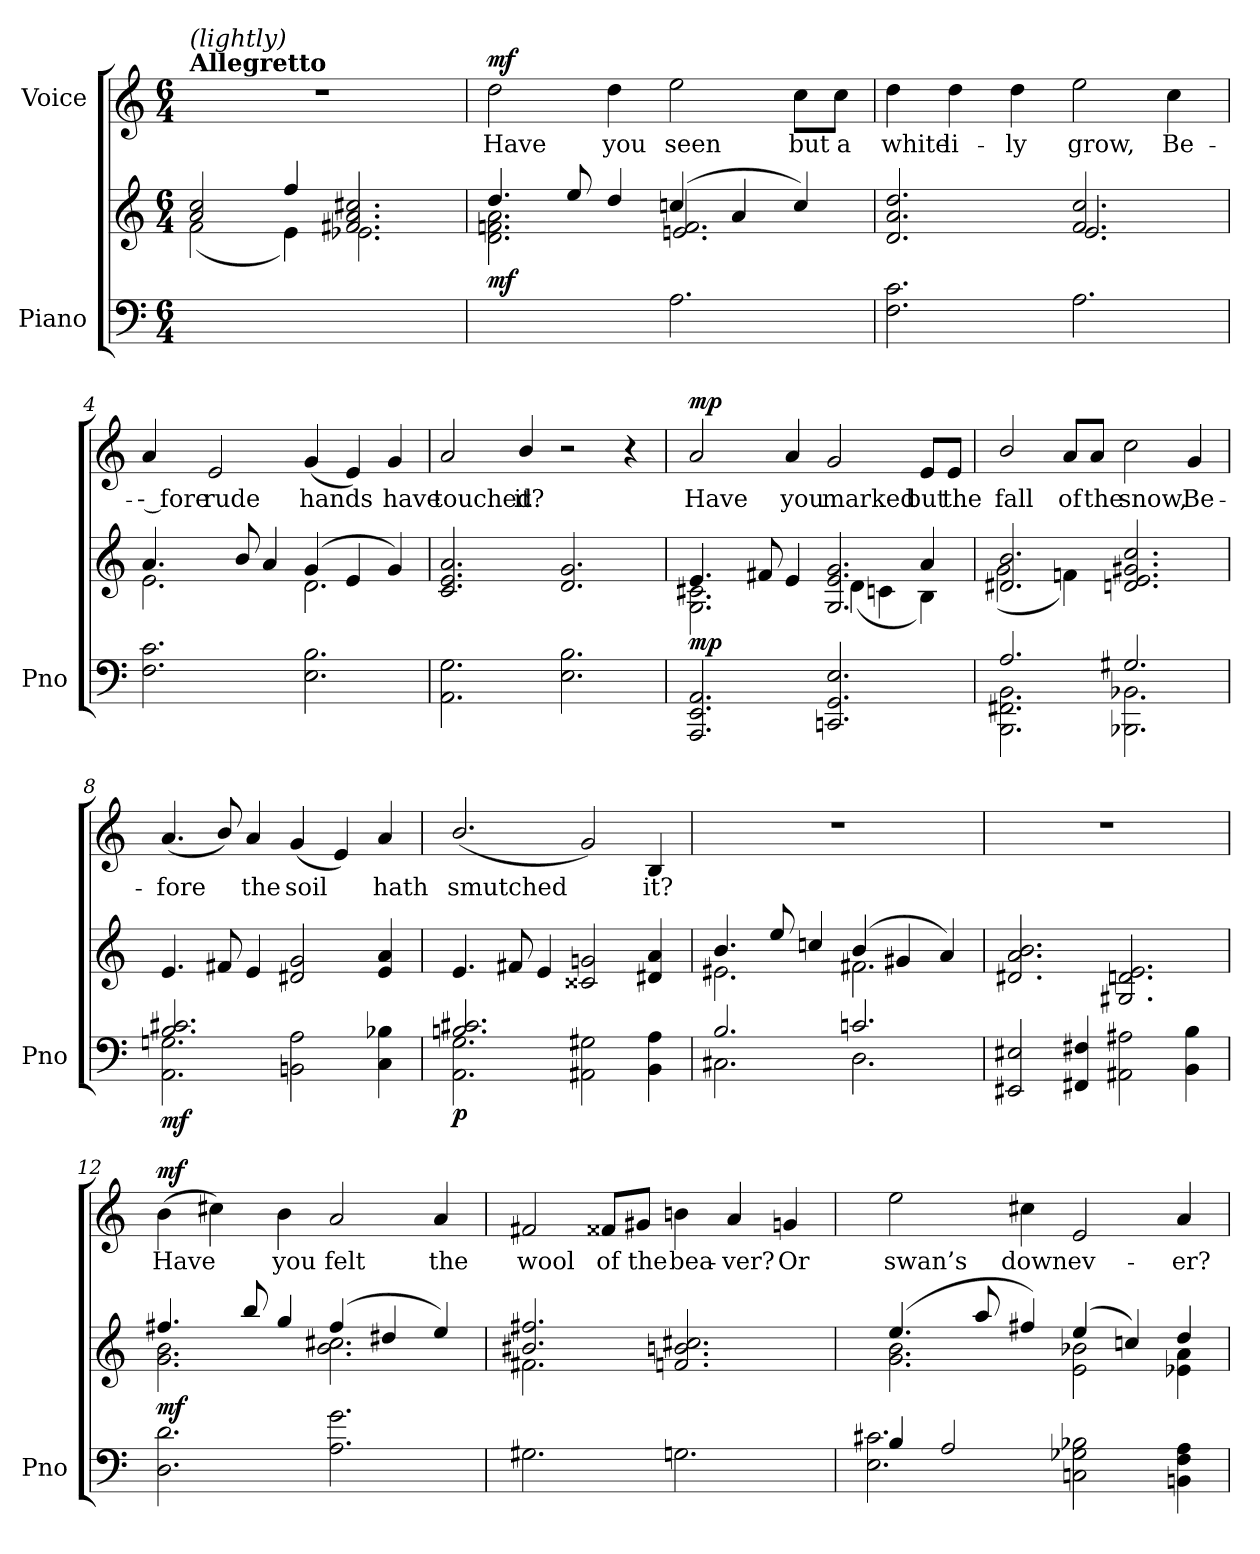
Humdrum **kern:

**kern	**kern	**dynam	**kern	**text	**dynam
*part2	*part2	*part2	*part1	*part1	*part1
*staff3	*staff2	*staff2/3	*staff1	*staff1	*staff1
*I"Piano	*	*	*I"Voice	*	*
*I'Pno	*	*	*	*	*
*clefF4	*clefG2	*	*clefG2	*	*
*k[]	*k[]	*	*k[]	*	*
*M6/4	*M6/4	*	*M6/4	*	*
=1	=1	=1	=1	=1	=1
*	*^	*	*	*	*
!	!	!	!	!LO:TX:a:B:t=Allegretto	!	!
!	!	!	!	!LO:TX:a:i:t=(lightly)	!	!
!	!	!	!LO:DY:a=2	!	!	!
!	!	!	!LO:DY:n=1:a=2	!	!	!
1.ryy	2a/ 2cc/	(<2f\	p other-dynamics	1.r	.	.
.	4ff/	4e\)	.	.	.	.
.	2.f#X/ 2.a/ 2.cc#X/	2.e-X\	.	.	.	.
=2	=2	=2	=2	=2	=2	=2
!	!	!	!LO:DY:a=2	!	!	!LO:DY:a
2.ryy	4.dd/	2.d\ 2.fn\ 2.a\	mf	2dd\	Have	mf
.	8ee/	.	.	.	.	.
.	4dd/	.	.	4dd\	you	.
2.A\	(>4ccn/	2.en/ 2.f/	.	2ee\	seen	.
.	4a/	.	.	.	.	.
.	4cc/)	.	.	8cc\L	but	.
.	.	.	.	8cc\J	a	.
=3	=3	=3	=3	=3	=3	=3
*^	*	*	*	*	*	*
2.F\ 2.c\	2.ryy	2.d/ 2.a/ 2.dd/	2.ryy	.	4dd\	white	.
.	.	.	.	.	4dd\	li-	.
.	.	.	.	.	4dd\	-ly	.
2.ryy	2.A\	2.f/ 2.cc/	2.e/	.	2ee\	grow,	.
.	.	.	.	.	4cc\	Be-	.
*v	*v	*	*	*	*	*	*
=4	=4	=4	=4	=4	=4	=4
2.F\ 2.c\	4.a/	2.e\	.	4a/	-- fore	.
.	.	.	.	2e/	rude	.
.	8b/	.	.	.	.	.
.	4a/	.	.	.	.	.
2.E\ 2.B\	(4g/	2.d\	.	(4g/	hands	.
.	4e/	.	.	4e/)	.	.
.	4g/)	.	.	4g/	have	.
*	*v	*v	*	*	*	*
=5	=5	=5	=5	=5	=5
2.AA\ 2.G\	2.c/ 2.e/ 2.a/	.	2a/	touched	.
.	.	.	4b/	it?	.
2.E\ 2.B\	2.d/ 2.g/	.	2r	.	.
.	.	.	4r	.	.
=6	=6	=6	=6	=6	=6
*	*^	*	*	*	*
*	*	*^	*	*	*	*
!	!	!	!	!LO:DY:b	!	!	!LO:DY:a
2.AAA/ 2.EE/ 2.AA/	4.e/	2.G\ 2.c#X\	4ryy	mp	2a/	Have	mp
*	*	*v	*v	*	*	*	*
.	8f#X/	.	.	.	.	.
.	4e/	.	.	4a/	you	.
2.CCn/ 2.GG/ 2.E/	2.G/ 2.e/ 2.g/	(4d\	.	2g/	marked	.
.	.	4cn\	.	.	.	.
*	*	*^	*	*	*	*
.	.	4B\)	4a/	.	8e/L	but	.
.	.	.	.	.	8e/J	the	.
*	*	*v	*v	*	*	*	*
=7	=7	=7	=7	=7	=7	=7
*^	*	*	*	*	*	*
2.A/	2.BBB\ 2.FF#X\ 2.BB\	2.d#X/ 2.b/	(2g\	.	2b/	fall	.
.	.	.	4fn\)	.	8a/L	of	.
.	.	.	.	.	8a/J	the	.
2.G#X/	2.BBB-X\ 2.BB-X\	2.dn/ 2.e/ 2.g#X/ 2.cc/	2.ryy	.	2cc\	snow,	.
.	.	.	.	.	4g/	Be-	.
*	*	*v	*v	*	*	*	*
=8	=8	=8	=8	=8	=8	=8
!	!	!	!LO:DY:b=2	!	!	!
2.B/ 2.c#X/	2.AA\ 2.Gn\	4.e/	mf	(4.a/	-fore	.
.	.	8f#X/	.	8b/)	.	.
.	.	4e/	.	4a/	the	.
2BBn\ 2A\	2.ryy	2d#X/ 2g/	.	(4g/	soil	.
.	.	.	.	4e/)	.	.
4C\ 4B-X\	.	4e/ 4a/	.	4a/	hath	.
=9	=9	=9	=9	=9	=9	=9
!	!	!	!LO:DY:b=2	!	!	!
2.Bn/ 2.c#X/	2.AA\ 2.G\	4.e/	p	(2.b/	smutched	.
.	.	8f#X/	.	.	.	.
.	.	4e/	.	.	.	.
2AA#X\ 2G#X\	2.ryy	2c##X/ 2gn/	.	2g/)	.	.
4BB\ 4A\	.	4d#X/ 4a/	.	4B/	it?	.
=10	=10	=10	=10	=10	=10	=10
*	*	*^	*	*	*	*
2.B/	2.C#X\	4.b/	2.e#X\	.	1.r	.	.
.	.	8ee/	.	.	.	.	.
.	.	4ccn/	.	.	.	.	.
2.cn/	2.D\	(4b/	2.f#X\	.	.	.	.
.	.	4g#X/	.	.	.	.	.
.	.	4a/)	.	.	.	.	.
*v	*v	*	*	*	*	*	*
*	*v	*v	*	*	*	*
=11	=11	=11	=11	=11	=11
2EE#X/ 2E#X/	2.d#X/ 2.a/ 2.b/	.	1.r	.	.
4FF#X/ 4F#X/	.	.	.	.	.
2AA#X\ 2A#X\	2.G#X/ 2.dn/ 2.e/	.	.	.	.
4BB\ 4B\	.	.	.	.	.
=12	=12	=12	=12	=12	=12
*	*^	*	*	*	*
!	!	!	!LO:DY:b	!	!	!LO:DY:a
2.D\ 2.d\	4.ff#X/	2.g\ 2.b\	mf	(4b\	Have	mf
.	.	.	.	4cc#X\)	.	.
.	8bb/	.	.	.	.	.
.	4gg/	.	.	4b\	you	.
2.A\ 2.g\	(4ff#/	2.b\ 2.cc#X\	.	2a/	felt	.
.	4dd#X/	.	.	.	.	.
.	4ee/)	.	.	4a/	the	.
=13	=13	=13	=13	=13	=13	=13
2.G#X\	2.b#X/ 2.ff#X/	2.f#X\	.	2f#X/	wool	.
.	.	.	.	8f##X/L	of	.
.	.	.	.	8g#X/J	the	.
2.Gn\	2.fn/ 2.bn/ 2.cc#X/	2.ryy	.	4bn\	bea-	.
.	.	.	.	4a/	-ver?	.
.	.	.	.	4gn/	Or	.
=14	=14	=14	=14	=14	=14	=14
*^	*	*	*	*	*	*
4B/	2.E\ 2.c#X\	(4.ee/	2.g\ 2.b\	.	2ee\	swan’s	.
2A/	.	.	.	.	.	.	.
.	.	8aa/	.	.	.	.	.
.	.	4ff#X/)	.	.	4cc#X\	down	.
2Cn\ 2G-X\ 2B-X\	2.ryy	(4ee/	2e\ 2b-X\	.	2e/	ev-	.
.	.	4ccn/)	.	.	.	.	.
4BBn\ 4F\ 4A\	.	4dd/	4e-X\ 4a\	.	4a/	-er?	.
*v	*v	*	*	*	*	*	*
*	*v	*v	*	*	*	*
=	=	=	=	=	=
*-	*-	*-	*-	*-	*-
